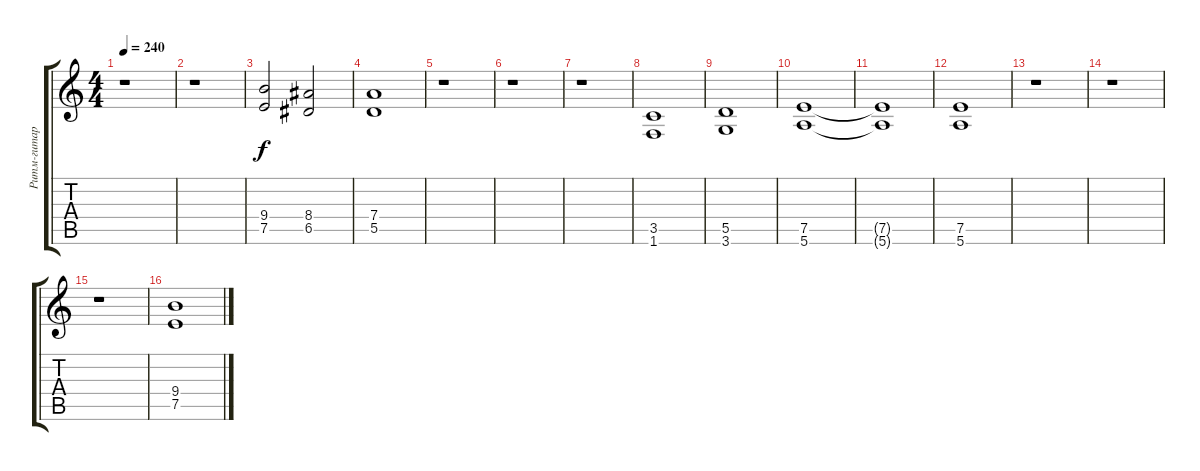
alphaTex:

\track ("Ритм-гитара(акцент)" "Ритм-гитар") {instrument overdrivenguitar}
\staff {score tabs}
\tuning (E4 B3 G3 D3 A2 E2) {hide}
\ts (4 4)
\tempo 240
\clef g2
\ks c
r.1{dy f} |
r.1 |
(9.4 7.5).2 (8.4 6.5).2 |
(7.4 5.5).1 |
r.1 |
r.1 |
r.1 |
(3.5 1.6).1 |
(5.5 3.6).1 |
(7.5 5.6).1 |
(7.5{t} 5.6{t}).1 |
(7.5 5.6).1 |
r.1 |
r.1 |
r.1 |
(9.4 7.5).1
